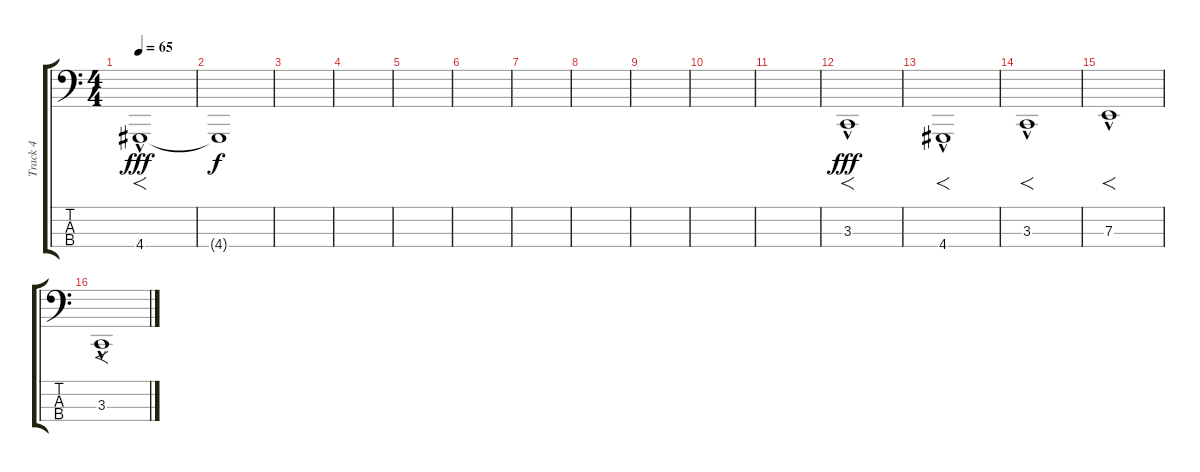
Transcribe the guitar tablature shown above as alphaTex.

\track ("Track 4" "Track 4") {instrument stringensemble1}
\staff {score tabs}
\tuning (G2 D2 A1 E1) {hide}
\ts (4 4)
\tempo 65
\clef f4
\ks c
4.4{hac}.1{f dy fff} |
4.4{t}.1{dy f volume 4} |
|
|
|
|
|
|
|
|
|
3.3{hac}.1{f dy fff} |
4.4{hac}.1{f} |
3.3{hac}.1{f} |
7.3{hac}.1{f} |
3.3{hac}.1{f}
